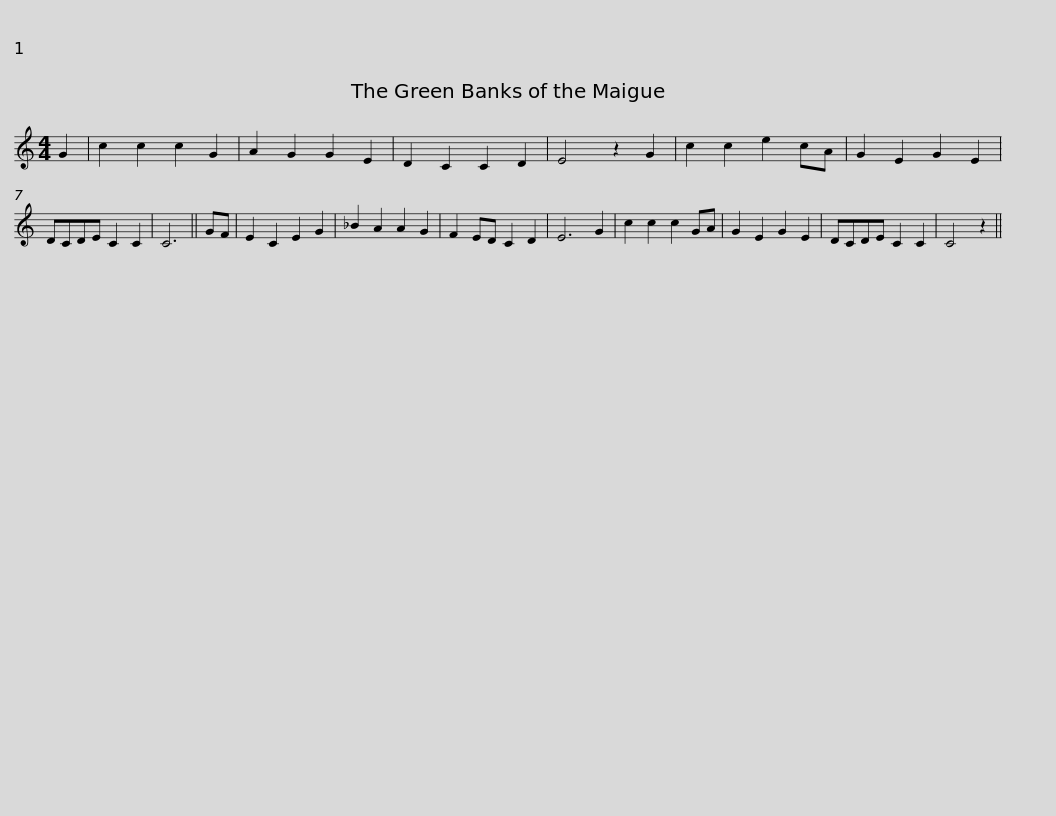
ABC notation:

X:1
L:1/8
M:4/4
I:linebreak $
K:C
V:1 treble
V:1
 G2 | c2 c2 c2 G2 | A2 G2 G2 E2 | D2 C2 C2 D2 | E4 z2 G2 | %5
 c2 c2 e2 cA | G2 E2 G2 E2 | DCDE C2 C2 | C6 || GF | %10
 E2 C2 E2 G2 |$ _B2 A2 A2 G2 | F2 ED C2 D2 | E6 G2 | c2 c2 c2 GA | %15
 G2 E2 G2 E2 | DCDE C2 C2 | C4 z2 || %18
